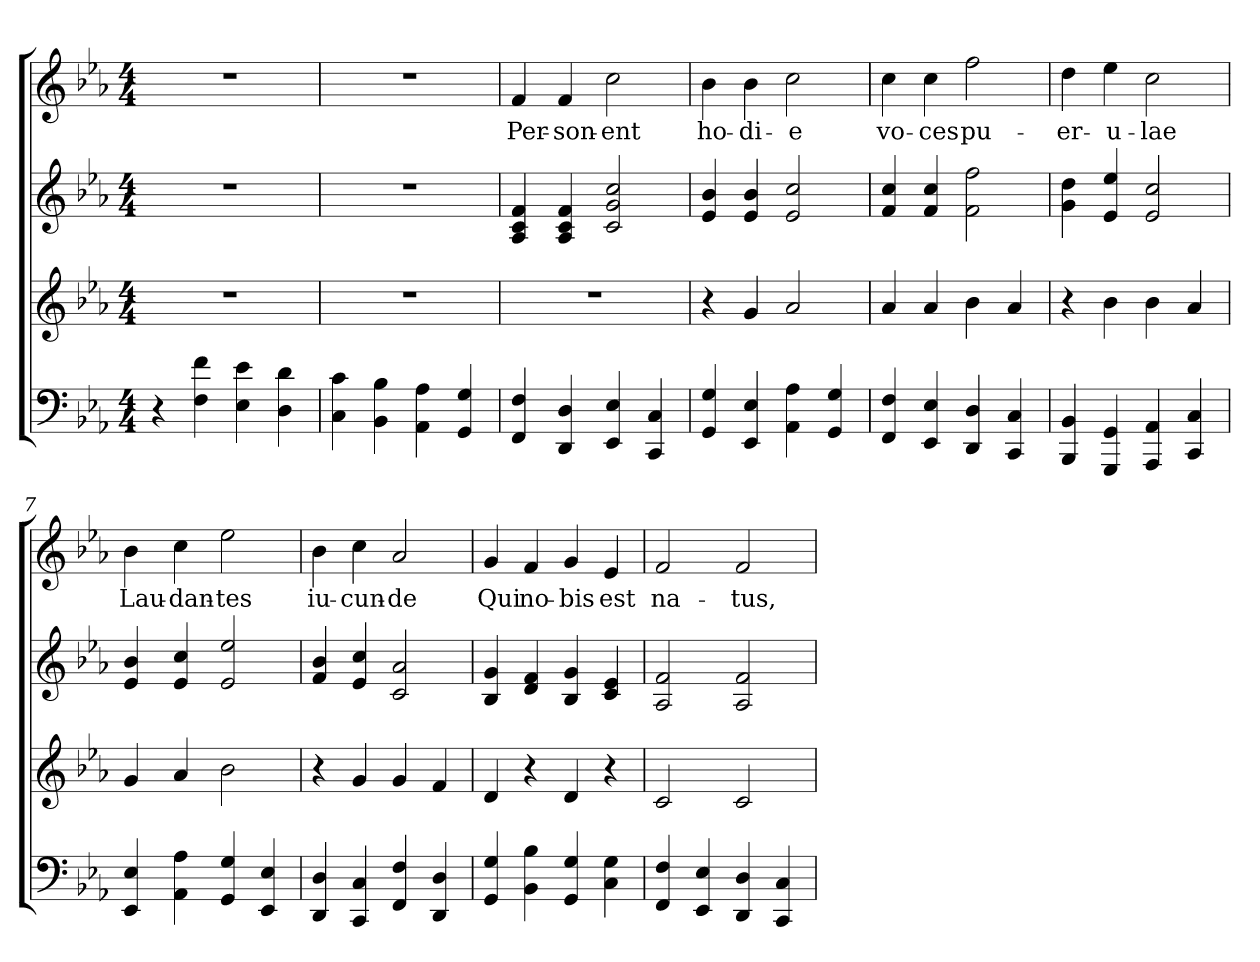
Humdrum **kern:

**kern	**kern	**kern	**kern	**text
*part4	*part3	*part2	*part1	*part1
*staff4	*staff3	*staff2	*staff1	*staff1
*clefF4	*clefG2	*clefG2	*clefG2	*
*k[b-e-a-]	*k[b-e-a-]	*k[b-e-a-]	*k[b-e-a-]	*
*E-:	*E-:	*E-:	*E-:	*
*M4/4	*M4/4	*M4/4	*M4/4	*
=1	=1	=1	=1	=1
4r	1r	1r	1r	.
4F\ 4f\	.	.	.	.
4E-\ 4e-\	.	.	.	.
4D\ 4d\	.	.	.	.
=2	=2	=2	=2	=2
4C\ 4c\	1r	1r	1r	.
4BB-\ 4B-\	.	.	.	.
4AA-\ 4A-\	.	.	.	.
4GG/ 4G/	.	.	.	.
=3	=3	=3	=3	=3
!	!	!	!	!LO:LY:b
4FF/ 4F/	1r	4A-/ 4c/ 4f/	4f/	Per-
!	!	!	!	!LO:LY:b
4DD/ 4D/	.	4A-/ 4c/ 4f/	4f/	-son-
!	!	!	!	!LO:LY:b
4EE-/ 4E-/	.	2c/ 2g/ 2cc/	2cc\	-ent
4CC/ 4C/	.	.	.	.
=4	=4	=4	=4	=4
!	!	!	!	!LO:LY:b
4GG/ 4G/	4r	4e-/ 4b-/	4b-\	ho-
!	!	!	!	!LO:LY:b
4EE-/ 4E-/	4g/	4e-/ 4b-/	4b-\	-di-
!	!	!	!	!LO:LY:b
4AA-\ 4A-\	2a-/	2e-/ 2cc/	2cc\	-e
4GG/ 4G/	.	.	.	.
=5	=5	=5	=5	=5
!	!	!	!	!LO:LY:b
4FF/ 4F/	4a-/	4f/ 4cc/	4cc\	vo-
!	!	!	!	!LO:LY:b
4EE-/ 4E-/	4a-/	4f/ 4cc/	4cc\	-ces
!	!	!	!	!LO:LY:b
4DD/ 4D/	4b-\	2f\ 2ff\	2ff\	pu-
4CC/ 4C/	4a-/	.	.	.
=6	=6	=6	=6	=6
!	!	!	!	!LO:LY:b
4BBB-/ 4BB-/	4r	4g\ 4dd\	4dd\	-er-
!	!	!	!	!LO:LY:b
4GGG/ 4GG/	4b-\	4e-/ 4ee-/	4ee-\	-u-
!	!	!	!	!LO:LY:b
4AAA-/ 4AA-/	4b-\	2e-/ 2cc/	2cc\	-lae
4CC/ 4C/	4a-/	.	.	.
=7	=7	=7	=7	=7
!	!	!	!	!LO:LY:b
4EE-/ 4E-/	4g/	4e-/ 4b-/	4b-\	Lau-
!	!	!	!	!LO:LY:b
4AA-\ 4A-\	4a-/	4e-/ 4cc/	4cc\	-dan-
!	!	!	!	!LO:LY:b
4GG/ 4G/	2b-\	2e-/ 2ee-/	2ee-\	-tes
4EE-/ 4E-/	.	.	.	.
!!LO:LB:g=z
=8	=8	=8	=8	=8
!	!	!	!	!LO:LY:b
4DD/ 4D/	4r	4f/ 4b-/	4b-\	iu-
!	!	!	!	!LO:LY:b
4CC/ 4C/	4g/	4e-/ 4cc/	4cc\	-cun-
!	!	!	!	!LO:LY:b
4FF/ 4F/	4g/	2c/ 2a-/	2a-/	-de
4DD/ 4D/	4f/	.	.	.
=9	=9	=9	=9	=9
!	!	!	!	!LO:LY:b
4GG/ 4G/	4d/	4B-/ 4g/	4g/	Qui
!	!	!	!	!LO:LY:b
4BB-\ 4B-\	4r	4d/ 4f/	4f/	no-
!	!	!	!	!LO:LY:b
4GG/ 4G/	4d/	4B-/ 4g/	4g/	-bis
!	!	!	!	!LO:LY:b
4C\ 4G\	4r	4c/ 4e-/	4e-/	est
=10	=10	=10	=10	=10
!	!	!	!	!LO:LY:b
4FF/ 4F/	2c/	2A-/ 2f/	2f/	na-
4EE-/ 4E-/	.	.	.	.
!	!	!	!	!LO:LY:b
4DD/ 4D/	2c/	2A-/ 2f/	2f/	-tus,
4CC/ 4C/	.	.	.	.
=	=	=	=	=
*-	*-	*-	*-	*-
